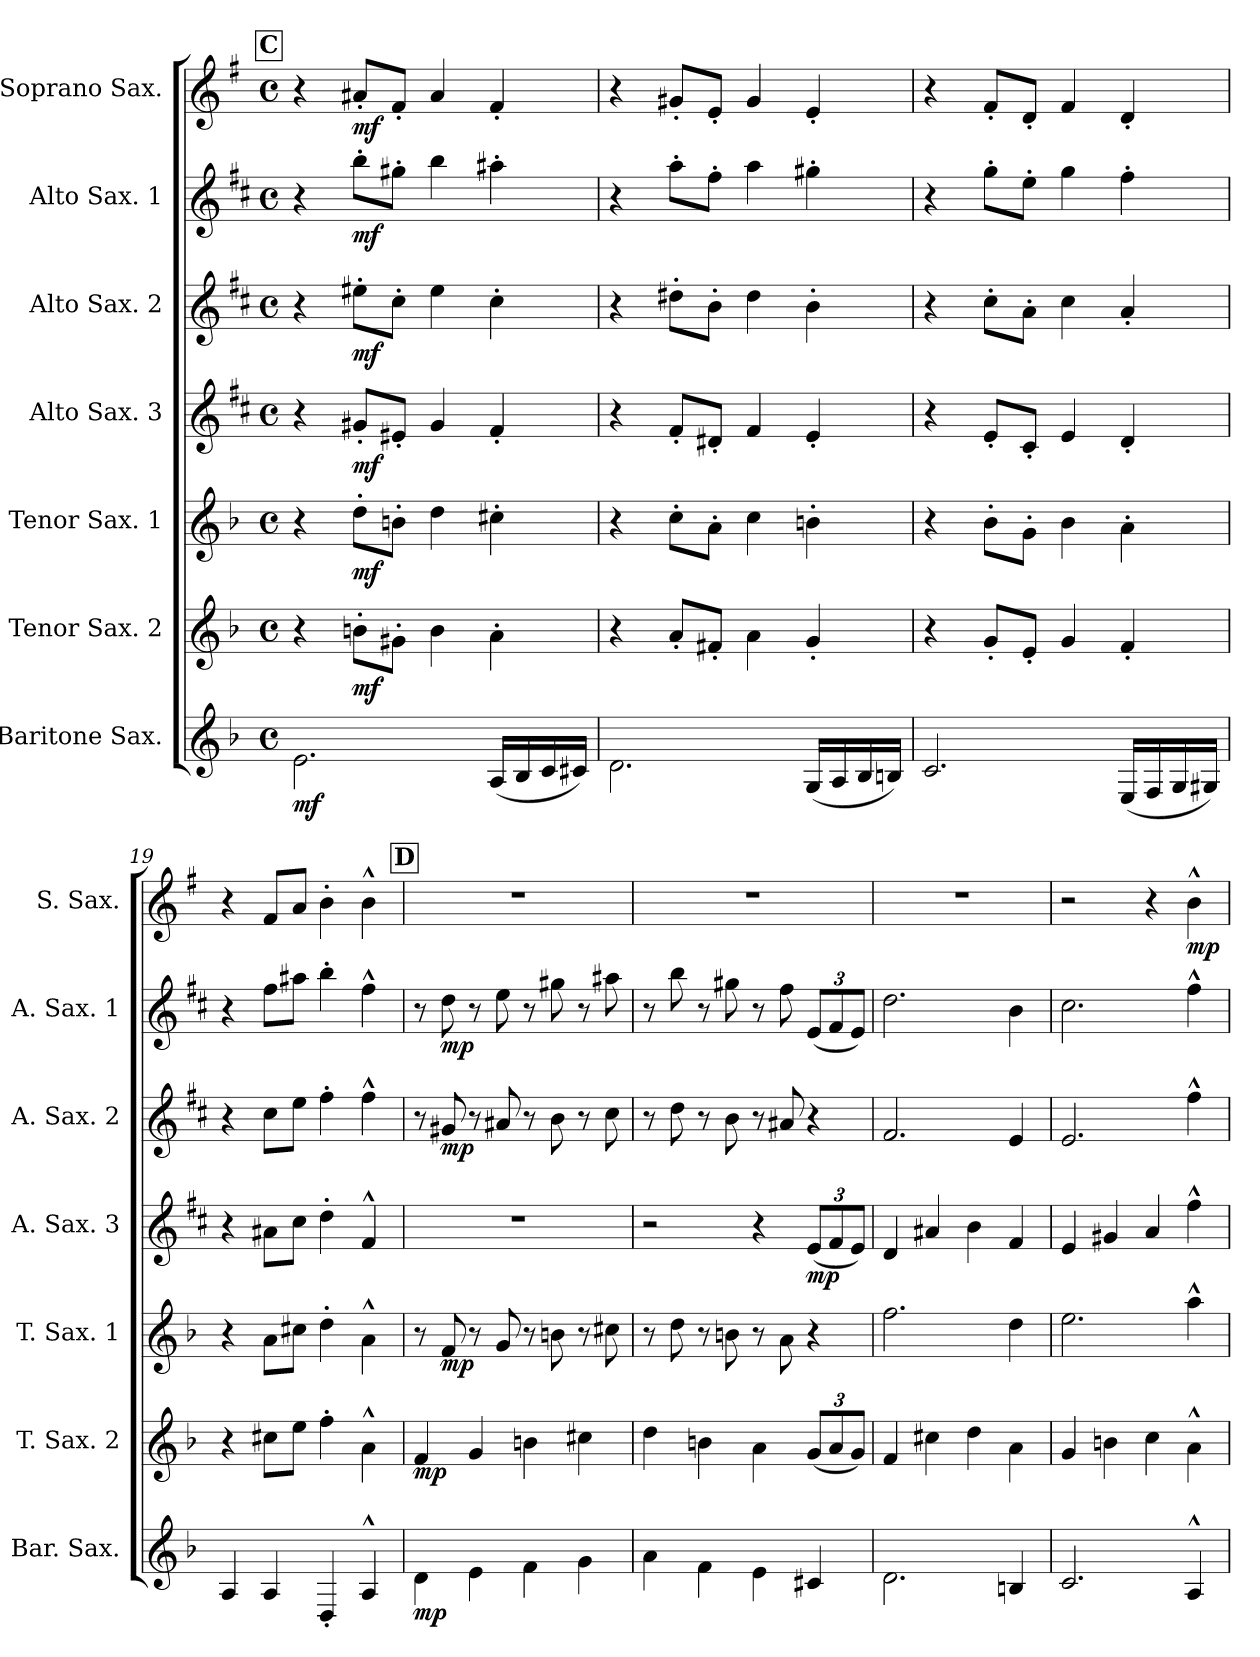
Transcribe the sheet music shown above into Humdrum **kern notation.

**kern	**dynam	**kern	**dynam	**kern	**dynam	**kern	**dynam	**kern	**dynam	**kern	**dynam	**kern	**dynam
*part7	*part7	*part6	*part6	*part5	*part5	*part4	*part4	*part3	*part3	*part2	*part2	*part1	*part1
*staff7	*staff7	*staff6	*staff6	*staff5	*staff5	*staff4	*staff4	*staff3	*staff3	*staff2	*staff2	*staff1	*staff1
*I"Baritone Sax.	*	*I"Tenor Sax. 2	*	*I"Tenor Sax. 1	*	*I"Alto Sax. 3	*	*I"Alto Sax. 2	*	*I"Alto Sax. 1	*	*I"Soprano Sax.	*
*I'Bar. Sax.	*	*I'T. Sax. 2	*	*I'T. Sax. 1	*	*I'A. Sax. 3	*	*I'A. Sax. 2	*	*I'A. Sax. 1	*	*I'S. Sax.	*
*clefG2	*	*clefG2	*	*clefG2	*	*clefG2	*	*clefG2	*	*clefG2	*	*clefG2	*
*ITrd12c21	*	*ITrd8c14	*	*ITrd8c14	*	*ITrd5c9	*	*ITrd5c9	*	*ITrd5c9	*	*ITrd1c2	*
*k[b-]	*	*k[b-]	*	*k[b-]	*	*k[b-]	*	*k[b-]	*	*k[b-]	*	*k[b-]	*
*M4/4	*	*M4/4	*	*M4/4	*	*M4/4	*	*M4/4	*	*M4/4	*	*M4/4	*
*met(c)	*	*met(c)	*	*met(c)	*	*met(c)	*	*met(c)	*	*met(c)	*	*met(c)	*
!!LO:REH:place=s1:a:B:fs=14:t=C
=16	=16	=16	=16	=16	=16	=16	=16	=16	=16	=16	=16	=16	=16
!	!LO:DY:b	!	!	!	!	!	!	!	!	!	!	!	!
2.E\	mf	4r	.	4r	.	4r	.	4r	.	4r	.	4r	.
!	!	!	!LO:DY:b	!	!LO:DY:b	!	!LO:DY:b	!	!LO:DY:b	!	!LO:DY:b	!	!LO:DY:b
.	.	8Bn'\L	mf	8d'\L	mf	8Bn'/L	mf	8g#X'\L	mf	8dd'\L	mf	8g#X'/L	mf
.	.	8G#X'\J	.	8Bn'\J	.	8G#X'/J	.	8e'\J	.	8bn'\J	.	8e'/J	.
.	.	4B\	.	4d\	.	4B/	.	4g#\	.	4dd\	.	4g#/	.
(16AA/LL	.	4A'\	.	4c#X'\	.	4A'/	.	4e'\	.	4cc#X'\	.	4e'/	.
16BB-/	.	.	.	.	.	.	.	.	.	.	.	.	.
16C/	.	.	.	.	.	.	.	.	.	.	.	.	.
16C#X/JJ)	.	.	.	.	.	.	.	.	.	.	.	.	.
=17	=17	=17	=17	=17	=17	=17	=17	=17	=17	=17	=17	=17	=17
2.D\	.	4r	.	4r	.	4r	.	4r	.	4r	.	4r	.
.	.	8A'/L	.	8c'\L	.	8A'/L	.	8f#X'\L	.	8cc'\L	.	8f#X'/L	.
.	.	8F#X'/J	.	8A'\J	.	8F#X'/J	.	8d'\J	.	8a'\J	.	8d'/J	.
.	.	4A\	.	4c\	.	4A/	.	4f#\	.	4cc\	.	4f#/	.
(16GG/LL	.	4G'/	.	4Bn'\	.	4G'/	.	4d'\	.	4bn'\	.	4d'/	.
16AA/	.	.	.	.	.	.	.	.	.	.	.	.	.
16BB-/	.	.	.	.	.	.	.	.	.	.	.	.	.
16BBn/JJ)	.	.	.	.	.	.	.	.	.	.	.	.	.
=18	=18	=18	=18	=18	=18	=18	=18	=18	=18	=18	=18	=18	=18
2.C/	.	4r	.	4r	.	4r	.	4r	.	4r	.	4r	.
.	.	8G'/L	.	8B-'\L	.	8G'/L	.	8e'\L	.	8b-'\L	.	8e'/L	.
.	.	8E'/J	.	8G'\J	.	8E'/J	.	8c'\J	.	8g'\J	.	8c'/J	.
.	.	4G/	.	4B-\	.	4G/	.	4e\	.	4b-\	.	4e/	.
(16EE/LL	.	4F'/	.	4A'\	.	4F'/	.	4c'/	.	4a'\	.	4c'/	.
16FF/	.	.	.	.	.	.	.	.	.	.	.	.	.
16GG/	.	.	.	.	.	.	.	.	.	.	.	.	.
16GG#X/JJ)	.	.	.	.	.	.	.	.	.	.	.	.	.
!!LO:PB:g=z
=19	=19	=19	=19	=19	=19	=19	=19	=19	=19	=19	=19	=19	=19
4AA/	.	4r	.	4r	.	4r	.	4r	.	4r	.	4r	.
4AA/	.	8c#X\L	.	8A\L	.	8c#X\L	.	8e\L	.	8a\L	.	8e/L	.
.	.	8e\J	.	8c#X\J	.	8e\J	.	8g\J	.	8cc#X\J	.	8g/J	.
4DD'/	.	4f'\	.	4d'\	.	4f'\	.	4a'\	.	4dd'\	.	4a'\	.
4AA^^/	.	4A^^\	.	4A^^\	.	4A^^/	.	4a^^\	.	4a^^\	.	4a^^\	.
!!LO:REH:place=s1:a:B:fs=14:t=D
=20	=20	=20	=20	=20	=20	=20	=20	=20	=20	=20	=20	=20	=20
!	!LO:DY:b	!	!LO:DY:b	!	!	!	!	!	!	!	!	!	!
4D\	mp	4F/	mp	8r	.	1r	.	8r	.	8r	.	1r	.
!	!	!	!	!	!LO:DY:b	!	!	!	!LO:DY:b	!	!LO:DY:b	!	!
.	.	.	.	8F/	mp	.	.	8Bn/	mp	8f\	mp	.	.
4E\	.	4G/	.	8r	.	.	.	8r	.	8r	.	.	.
.	.	.	.	8G/	.	.	.	8c#X/	.	8g\	.	.	.
4F\	.	4Bn\	.	8r	.	.	.	8r	.	8r	.	.	.
.	.	.	.	8Bn\	.	.	.	8d\	.	8bn\	.	.	.
4G\	.	4c#X\	.	8r	.	.	.	8r	.	8r	.	.	.
.	.	.	.	8c#X\	.	.	.	8e\	.	8cc#X\	.	.	.
=21	=21	=21	=21	=21	=21	=21	=21	=21	=21	=21	=21	=21	=21
4A\	.	4d\	.	8r	.	2r	.	8r	.	8r	.	1r	.
.	.	.	.	8d\	.	.	.	8f\	.	8dd\	.	.	.
4F\	.	4Bn\	.	8r	.	.	.	8r	.	8r	.	.	.
.	.	.	.	8Bn\	.	.	.	8d\	.	8bn\	.	.	.
4E\	.	4A\	.	8r	.	4r	.	8r	.	8r	.	.	.
.	.	.	.	8A\	.	.	.	8c#X/	.	8a\	.	.	.
*	*	*Xbrackettup	*	*	*	*Xbrackettup	*	*	*	*Xbrackettup	*	*	*
!	!	!	!	!	!	!	!LO:DY:b	!	!	!	!	!	!
4C#X/	.	(12G/L	.	4r	.	(12G/L	mp	4r	.	(12G/L	.	.	.
.	.	12A/	.	.	.	12A/	.	.	.	12A/	.	.	.
.	.	12G/J)	.	.	.	12G/J)	.	.	.	12G/J)	.	.	.
=22	=22	=22	=22	=22	=22	=22	=22	=22	=22	=22	=22	=22	=22
2.D\	.	4F/	.	2.f\	.	4F/	.	2.A/	.	2.f\	.	1r	.
.	.	4c#X\	.	.	.	4c#X/	.	.	.	.	.	.	.
.	.	4d\	.	.	.	4d\	.	.	.	.	.	.	.
4BBn/	.	4A\	.	4d\	.	4A/	.	4G/	.	4d\	.	.	.
=23	=23	=23	=23	=23	=23	=23	=23	=23	=23	=23	=23	=23	=23
2.C/	.	4G/	.	2.e\	.	4G/	.	2.G/	.	2.e\	.	2r	.
.	.	4Bn\	.	.	.	4Bn/	.	.	.	.	.	.	.
.	.	4c\	.	.	.	4c/	.	.	.	.	.	4r	.
!	!	!	!	!	!	!	!	!	!	!	!	!	!LO:DY:b
4AA^^/	.	4A^^\	.	4a^^\	.	4a^^\	.	4a^^\	.	4a^^\	.	4a^^\	mp
=	=	=	=	=	=	=	=	=	=	=	=	=	=
*-	*-	*-	*-	*-	*-	*-	*-	*-	*-	*-	*-	*-	*-
